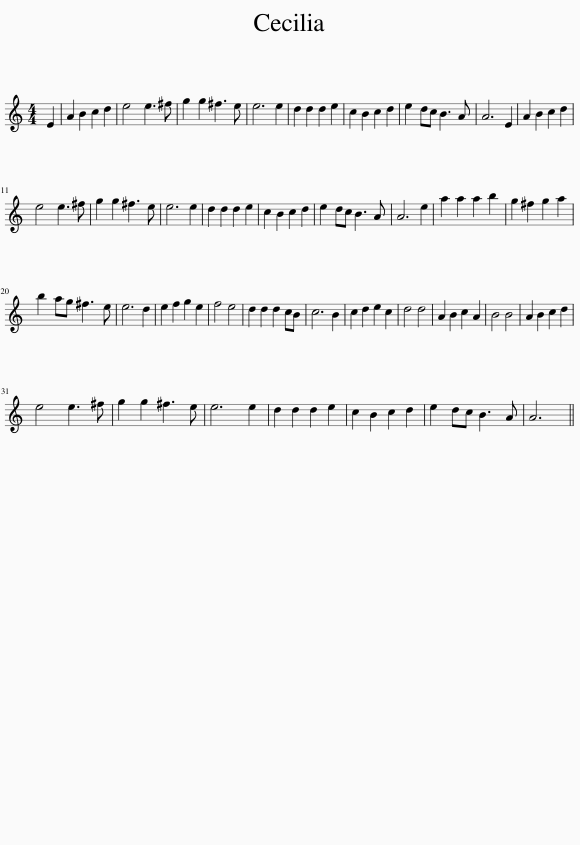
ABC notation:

X:1
L:1/8
M:4/4
I:linebreak $
K:C
V:1 treble
V:1
 E2 | A2 B2 c2 d2 | e4 e3 ^f | g2 g2 ^f3 e | e6 e2 | %5
 d2 d2 d2 e2 | c2 B2 c2 d2 | e2 dc B3 A | A6 E2 | A2 B2 c2 d2 |$ %10
 e4 e3 ^f | g2 g2 ^f3 e | e6 e2 | d2 d2 d2 e2 | c2 B2 c2 d2 | %15
 e2 dc B3 A | A6 e2 | a2 a2 a2 b2 | g2 ^f2 g2 a2 |$ b2 ag ^f3 e | %20
 e6 d2 | e2 f2 g2 e2 | f4 e4 | d2 d2 d2 cB | c6 B2 | %25
 c2 d2 e2 c2 | d4 d4 | A2 B2 c2 A2 | B4 B4 | A2 B2 c2 d2 |$ %30
 e4 e3 ^f | g2 g2 ^f3 e | e6 e2 | d2 d2 d2 e2 | c2 B2 c2 d2 | %35
 e2 dc B3 A | A6 || %37
